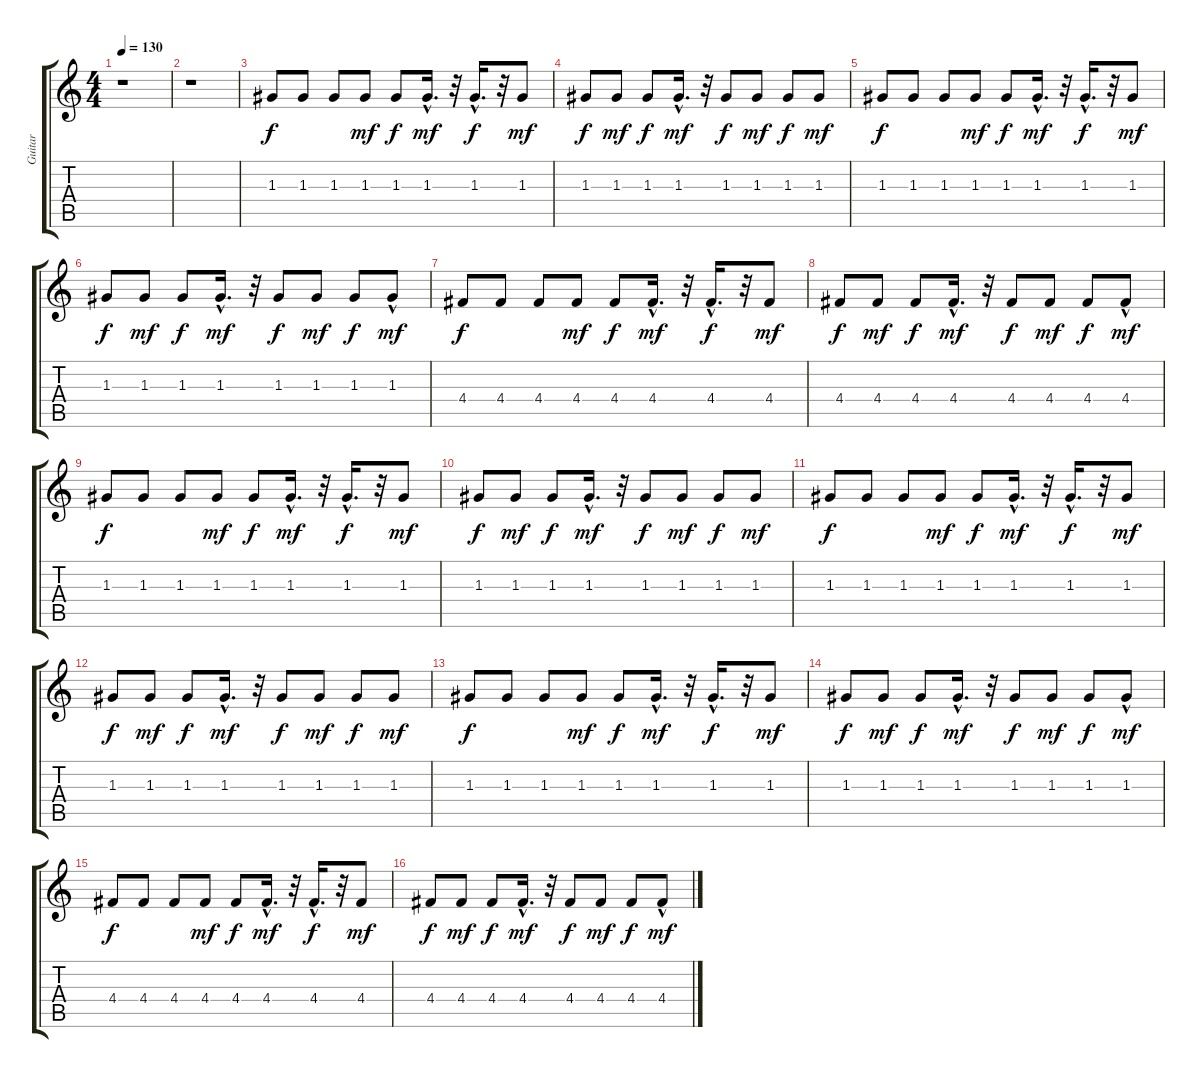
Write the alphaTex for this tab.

\track ("Guitar" "Guitar") {instrument electricguitarclean}
\staff {score tabs}
\tuning (E4 B3 G3 D3 A2 E2) {hide}
\ts (4 4)
\tempo 130
\clef g2
\ks c
r.1{dy f} |
r.1 |
1.3.8{balance 16} 1.3.8 1.3.8 1.3.8{dy mf} 1.3.8{dy f} 1.3{hac}.16{d dy mf} r.32 1.3{hac}.16{d dy f} r.32 1.3.8{dy mf} |
1.3.8{dy f balance 0} 1.3.8{dy mf} 1.3.8{dy f} 1.3{hac}.16{d dy mf} r.32 1.3.8{dy f} 1.3.8{dy mf} 1.3.8{dy f} 1.3.8{dy mf} |
1.3.8{dy f balance 16} 1.3.8 1.3.8 1.3.8{dy mf} 1.3.8{dy f} 1.3{hac}.16{d dy mf} r.32 1.3{hac}.16{d dy f} r.32 1.3.8{dy mf} |
1.3.8{dy f balance 0} 1.3.8{dy mf} 1.3.8{dy f} 1.3{hac}.16{d dy mf} r.32 1.3.8{dy f} 1.3.8{dy mf} 1.3.8{dy f} 1.3{hac}.8{dy mf} |
4.4.8{dy f balance 16} 4.4.8 4.4.8 4.4.8{dy mf} 4.4.8{dy f} 4.4{hac}.16{d dy mf} r.32 4.4{hac}.16{d dy f} r.32 4.4.8{dy mf} |
4.4.8{dy f balance 0} 4.4.8{dy mf} 4.4.8{dy f} 4.4{hac}.16{d dy mf} r.32 4.4.8{dy f} 4.4.8{dy mf} 4.4.8{dy f} 4.4{hac}.8{dy mf} |
1.3.8{dy f balance 16} 1.3.8 1.3.8 1.3.8{dy mf} 1.3.8{dy f} 1.3{hac}.16{d dy mf} r.32 1.3{hac}.16{d dy f} r.32 1.3.8{dy mf} |
1.3.8{dy f balance 0} 1.3.8{dy mf} 1.3.8{dy f} 1.3{hac}.16{d dy mf} r.32 1.3.8{dy f} 1.3.8{dy mf} 1.3.8{dy f} 1.3.8{dy mf} |
1.3.8{dy f balance 16} 1.3.8 1.3.8 1.3.8{dy mf} 1.3.8{dy f} 1.3{hac}.16{d dy mf} r.32 1.3{hac}.16{d dy f} r.32 1.3.8{dy mf} |
1.3.8{dy f balance 0} 1.3.8{dy mf} 1.3.8{dy f} 1.3{hac}.16{d dy mf} r.32 1.3.8{dy f} 1.3.8{dy mf} 1.3.8{dy f} 1.3.8{dy mf} |
1.3.8{dy f balance 16} 1.3.8 1.3.8 1.3.8{dy mf} 1.3.8{dy f} 1.3{hac}.16{d dy mf} r.32 1.3{hac}.16{d dy f} r.32 1.3.8{dy mf} |
1.3.8{dy f balance 0} 1.3.8{dy mf} 1.3.8{dy f} 1.3{hac}.16{d dy mf} r.32 1.3.8{dy f} 1.3.8{dy mf} 1.3.8{dy f} 1.3{hac}.8{dy mf} |
4.4.8{dy f balance 16} 4.4.8 4.4.8 4.4.8{dy mf} 4.4.8{dy f} 4.4{hac}.16{d dy mf} r.32 4.4{hac}.16{d dy f} r.32 4.4.8{dy mf} |
4.4.8{dy f balance 0} 4.4.8{dy mf} 4.4.8{dy f} 4.4{hac}.16{d dy mf} r.32 4.4.8{dy f} 4.4.8{dy mf} 4.4.8{dy f} 4.4{hac}.8{dy mf}
